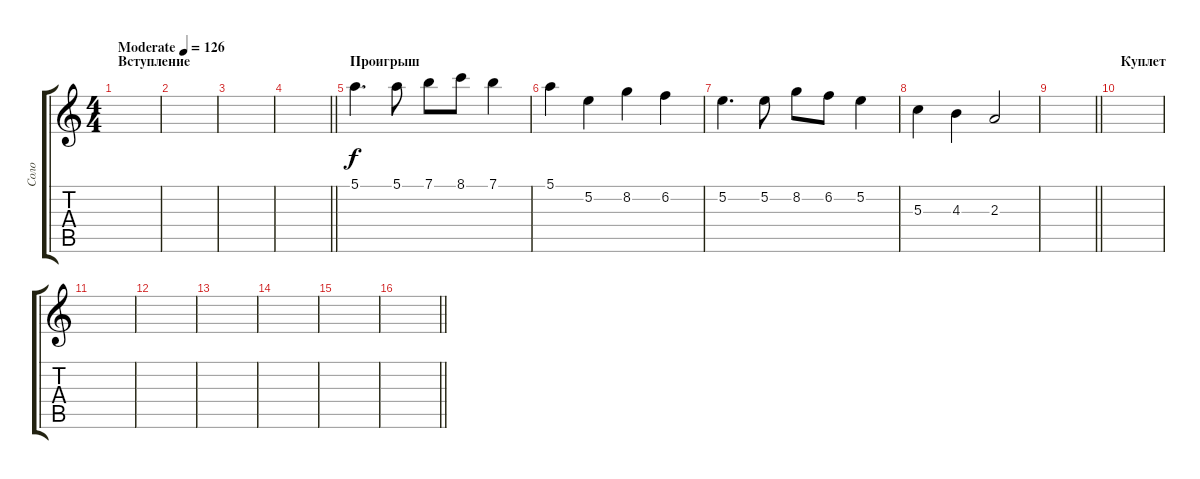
\track ("Соло" "Соло") {instrument distortionguitar}
\staff {score tabs}
\tuning (E4 B3 G3 D3 A2 E2) {hide}
\ts (4 4)
\section ("" "Вступление")
\tempo (126 "Moderate")
\clef g2
\ks c
|
|
|
\barLineRight lightlight
|
\section ("" "Проигрыш")
5.1.4{d} 5.1.8 7.1.8 8.1.8 7.1.4 |
5.1.4 5.2.4 8.2.4 6.2.4 |
5.2.4{d} 5.2.8 8.2.8 6.2.8 5.2.4 |
5.3.4 4.3.4 2.3.2 |
\barLineRight lightlight
|
\section ("" "Куплет")
|
|
|
|
|
|
\barLineRight lightlight
